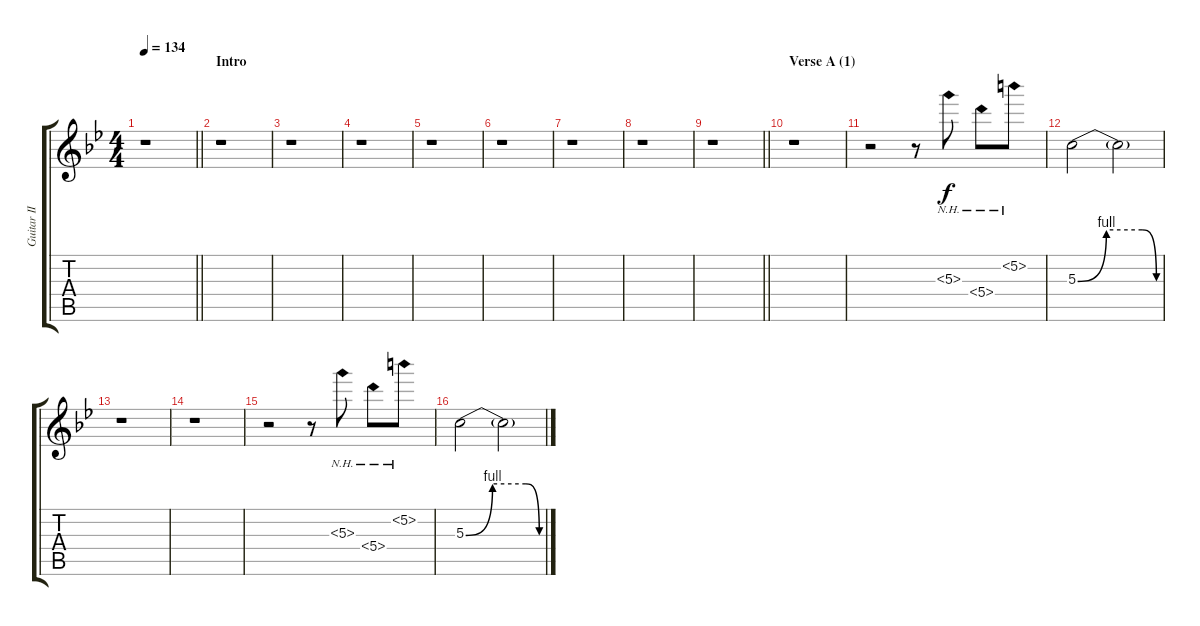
\track ("Guitar II" "Guitar II") {instrument distortionguitar}
\staff {score tabs}
\tuning (E4 B3 G3 D3 A2 E2) {hide}
\ts (4 4)
\tempo 134
\clef g2
\barLineRight lightlight
\ks gminor
r.1{dy f instrument distortionguitar} |
\section ("" "Intro")
r.1 |
r.1 |
r.1 |
r.1 |
r.1 |
r.1 |
r.1 |
\barLineRight lightlight
r.1 |
\section ("" "Verse A (1)")
r.1 |
r.2 r.8 5.3{nh}.8 5.4{nh}.8 5.2{nh}.8 |
5.3{be (custom 0 0 20 4 45 4 55 0 60 0)}.2 5.3{t}.2 |
r.1 |
r.1 |
r.2 r.8 5.3{nh}.8 5.4{nh}.8 5.2{nh}.8 |
5.3{be (custom 0 0 20 4 45 4 55 0 60 0)}.2 5.3{t}.2
